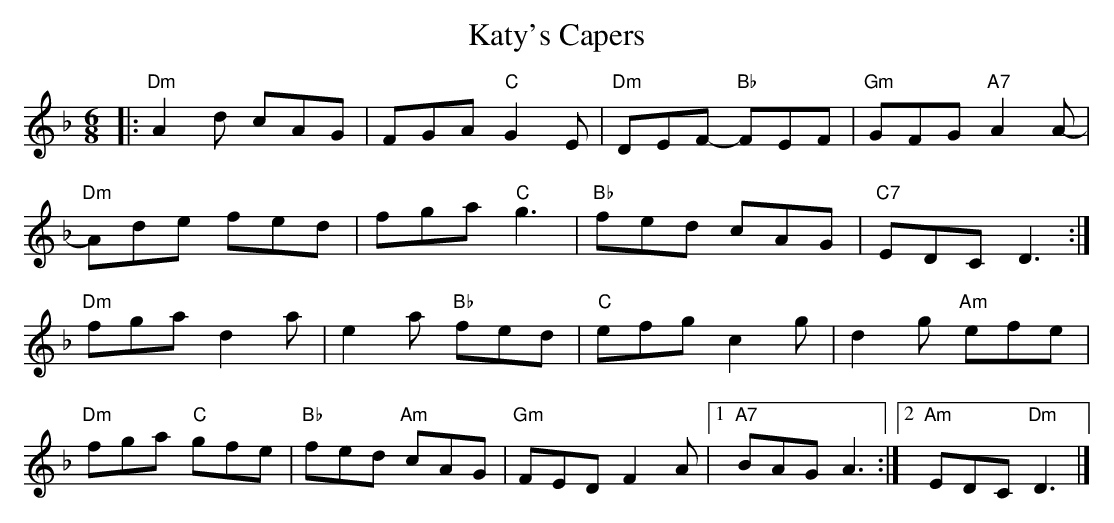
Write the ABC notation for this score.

X:1
T:Katy's Capers
M:6/8
L:1/8
K:D minor
|:"Dm"A2d cAG | FGA "C"G2E | "Dm"DEF- "Bb"FEF | "Gm"GFG "A7"A2A- |
"Dm"Ade fed | fga "C"g3 | "Bb"fed cAG | "C7"EDC D3 :|
"Dm"fga d2a | e2a "Bb"fed | "C"efg c2g | d2g "Am"efe |
"Dm"fga "C"gfe | "Bb"fed "Am"cAG | "Gm"FED F2A | [1"A7"BAG A3 :|[2"Am"EDC "Dm"D3 |]
